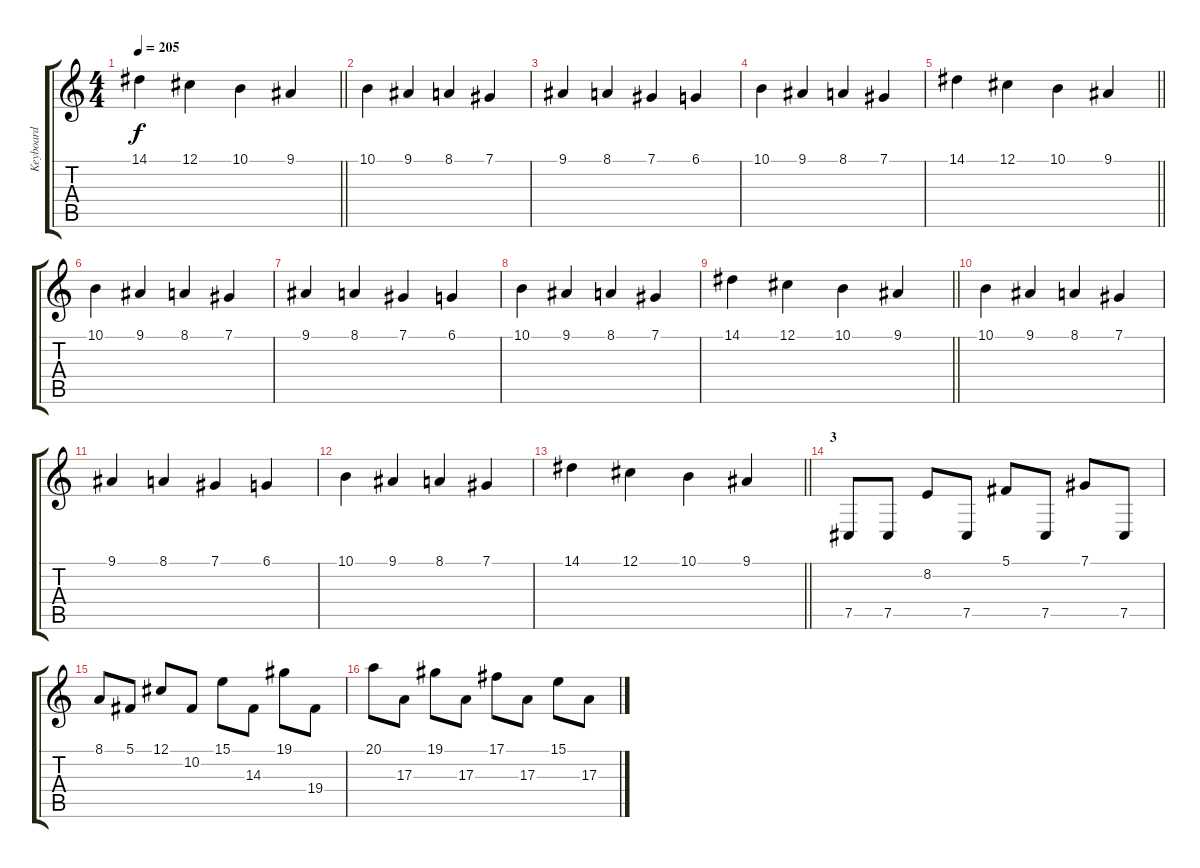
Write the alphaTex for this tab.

\track ("Keyboard" "Keyboard") {instrument acousticgrandpiano}
\staff {score tabs}
\tuning (Db4 Ab3 E3 B2 Gb2 Db2) {hide}
\ts (4 4)
\tempo 205
\clef g2
\barLineRight lightlight
\ks c
14.1.4{dy f} 12.1.4 10.1.4 9.1.4 |
10.1.4 9.1.4 8.1.4 7.1.4 |
9.1.4 8.1.4 7.1.4 6.1.4 |
10.1.4 9.1.4 8.1.4 7.1.4 |
\barLineRight lightlight
14.1.4 12.1.4 10.1.4 9.1.4 |
10.1.4 9.1.4 8.1.4 7.1.4 |
9.1.4 8.1.4 7.1.4 6.1.4 |
10.1.4 9.1.4 8.1.4 7.1.4 |
\barLineRight lightlight
14.1.4 12.1.4 10.1.4 9.1.4 |
10.1.4 9.1.4 8.1.4 7.1.4 |
9.1.4 8.1.4 7.1.4 6.1.4 |
10.1.4 9.1.4 8.1.4 7.1.4 |
\barLineRight lightlight
14.1.4 12.1.4 10.1.4 9.1.4 |
\section ("" "3")
7.5.8{volume 12 instrument pad1newage} 7.5.8 8.2.8 7.5.8 5.1.8 7.5.8 7.1.8 7.5.8 |
8.1.8 5.1.8 12.1.8 10.2.8 15.1.8 14.3.8 19.1.8 19.4.8 |
20.1.8 17.3.8 19.1.8 17.3.8 17.1.8 17.3.8 15.1.8 17.3.8
